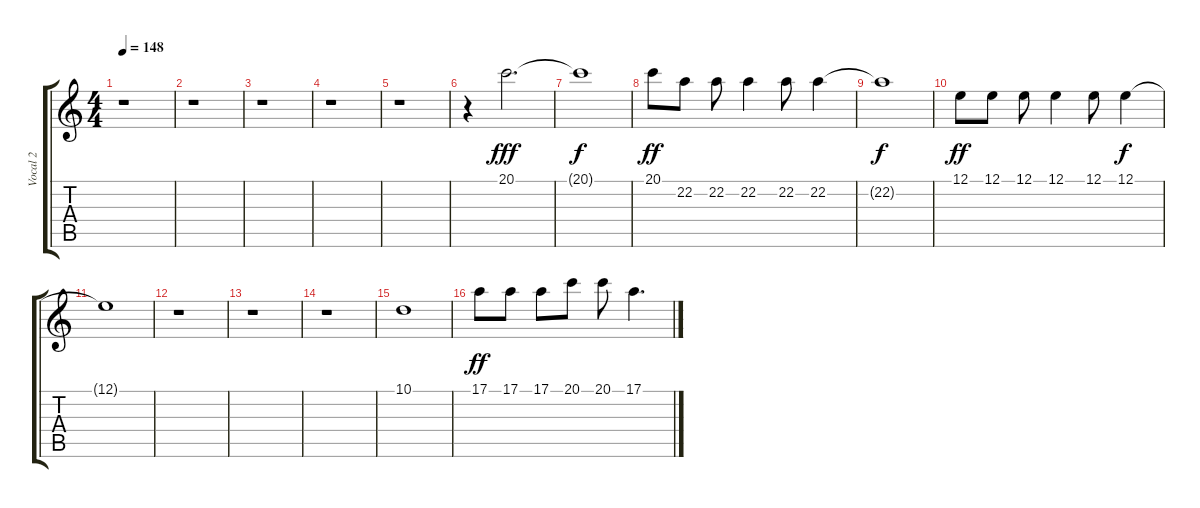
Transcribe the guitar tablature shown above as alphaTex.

\track ("Vocal 2" "Vocal 2") {instrument piccolo}
\staff {score tabs}
\tuning (E4 B3 G3 D3 A2 E2) {hide}
\ts (4 4)
\tempo 148
\clef g2
\ks c
r.1{dy f} |
r.1 |
r.1 |
r.1 |
r.1 |
r.4 20.1.2{d dy fff} |
20.1{t}.1{dy f} |
20.1.8{dy ff} 22.2.8 22.2.8 22.2.4 22.2.8 22.2.4 |
22.2{t}.1{dy f} |
12.1.8{dy ff} 12.1.8 12.1.8 12.1.4 12.1.8 12.1.4{dy f} |
12.1{t}.1 |
r.1 |
r.1 |
r.1 |
10.1.1 |
17.1.8{dy ff} 17.1.8 17.1.8 20.1.8 20.1.8 17.1.4{d}
